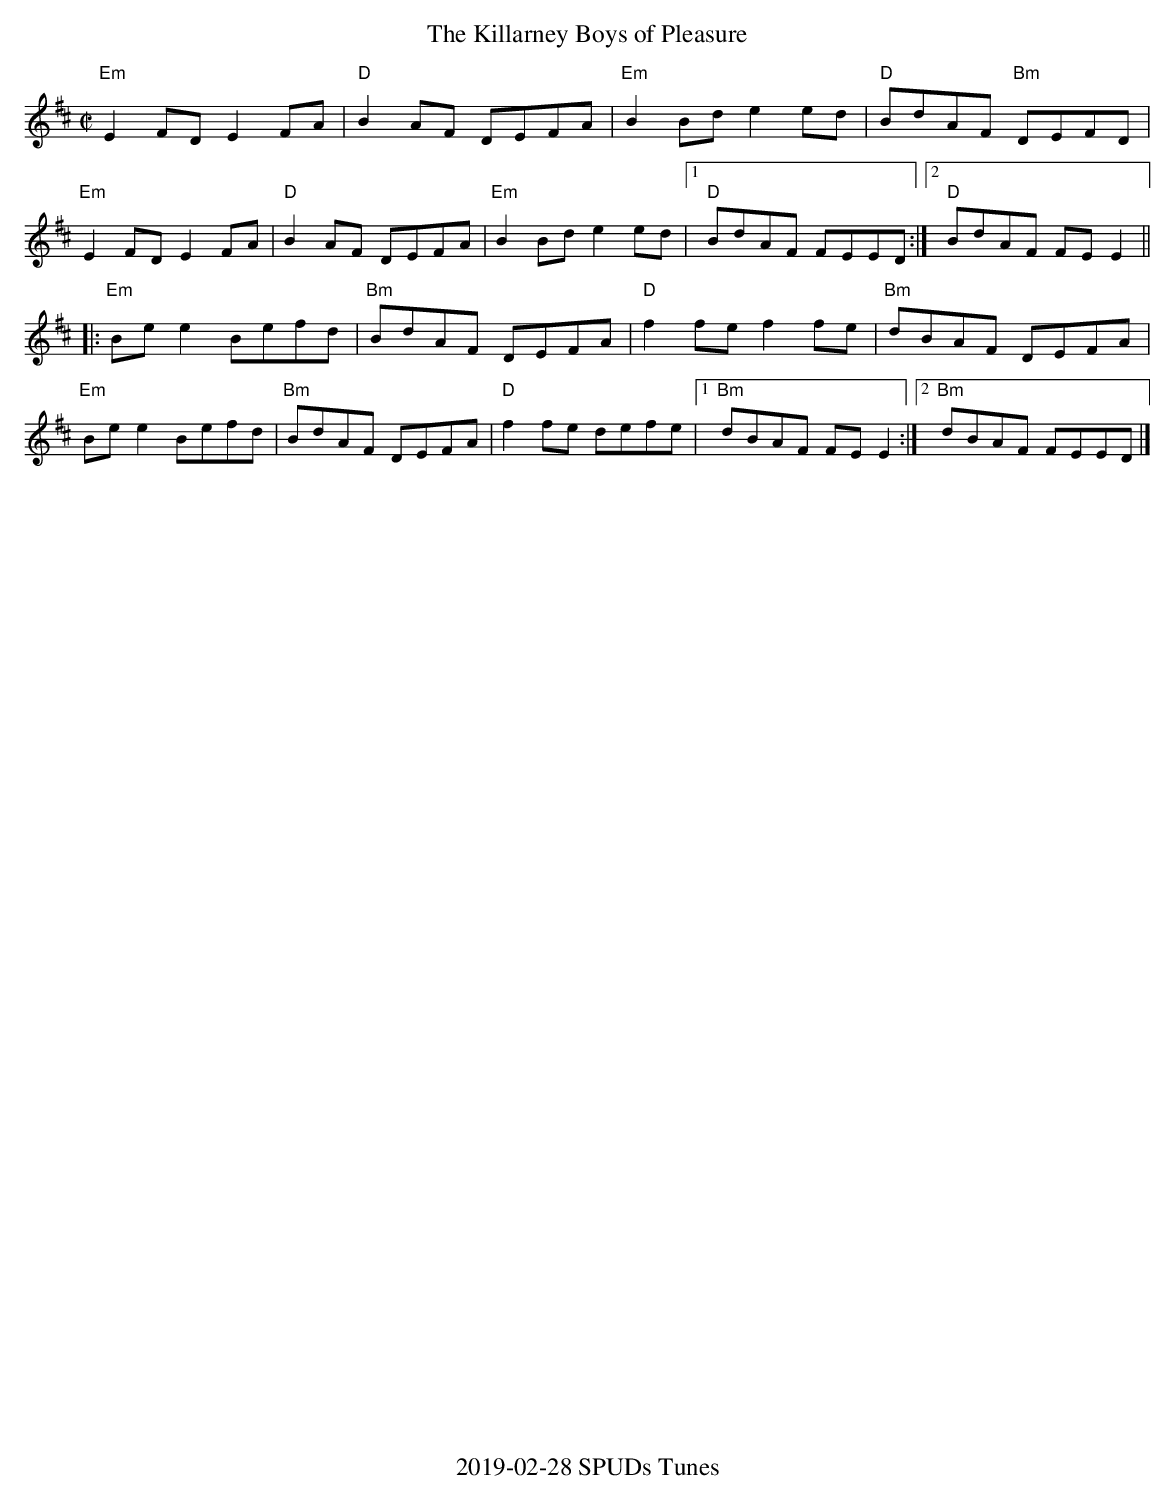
X:1
T:The Killarney Boys of Pleasure
M:C|
L:1/8
K:Edor
"Em" E2 FD E2 FA|"D"B2 AF DEFA|"Em" B2 Bd e2 ed|"D" BdAF"Bm" DEFD|
"Em"E2 FD E2 FA|"D" B2 AF DEFA|"Em" B2 Bd e2 ed|1 "D" BdAF FEED:|2 "D" BdAF FE E2||
|:"Em"Be e2 Befd|"Bm" BdAF DEFA|"D" f2 fe f2 fe|"Bm" dBAF DEFA|
"Em"Be e2 Befd|"Bm" BdAF DEFA| "D"f2 fe defe|1 "Bm"dBAF FE E2:|2 "Bm"dBAF FEED|]
